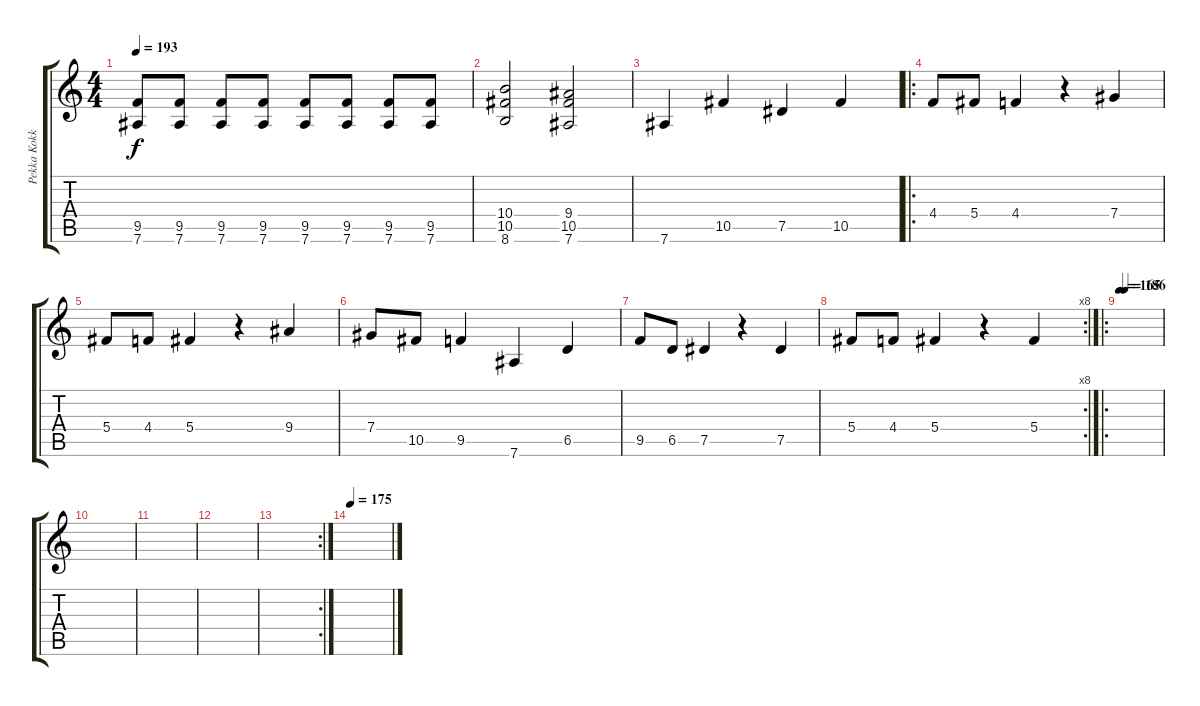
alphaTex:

\track ("Pekka Kokko" "Pekka Kokk") {instrument distortionguitar}
\staff {score tabs}
\tuning (Eb4 Bb3 Gb3 Db3 Ab2 Eb2) {hide}
\ts (4 4)
\tempo 193
\clef g2
\ks c
(9.5 7.6).8{dy f} (9.5 7.6).8 (9.5 7.6).8 (9.5 7.6).8 (9.5 7.6).8 (9.5 7.6).8 (9.5 7.6).8 (9.5 7.6).8 |
(10.4 10.5 8.6).2 (9.4 10.5 7.6).2 |
7.6.4 10.5.4 7.5.4 10.5.4 |
\ro
4.4.8 5.4.8 4.4.4 r.4 7.4.4 |
5.4.8 4.4.8 5.4.4 r.4 9.4.4 |
7.4.8 10.5.8 9.5.4 7.6.4 6.5.4 |
9.5.8 6.5.8 7.5.4 r.4 7.5.4 |
\rc 8
5.4.8 4.4.8 5.4.4 r.4 5.4.4 |
\ro
\tempo 165
\tempo (186 0.125)
|
|
|
|
\rc 2
|
\tempo 175
